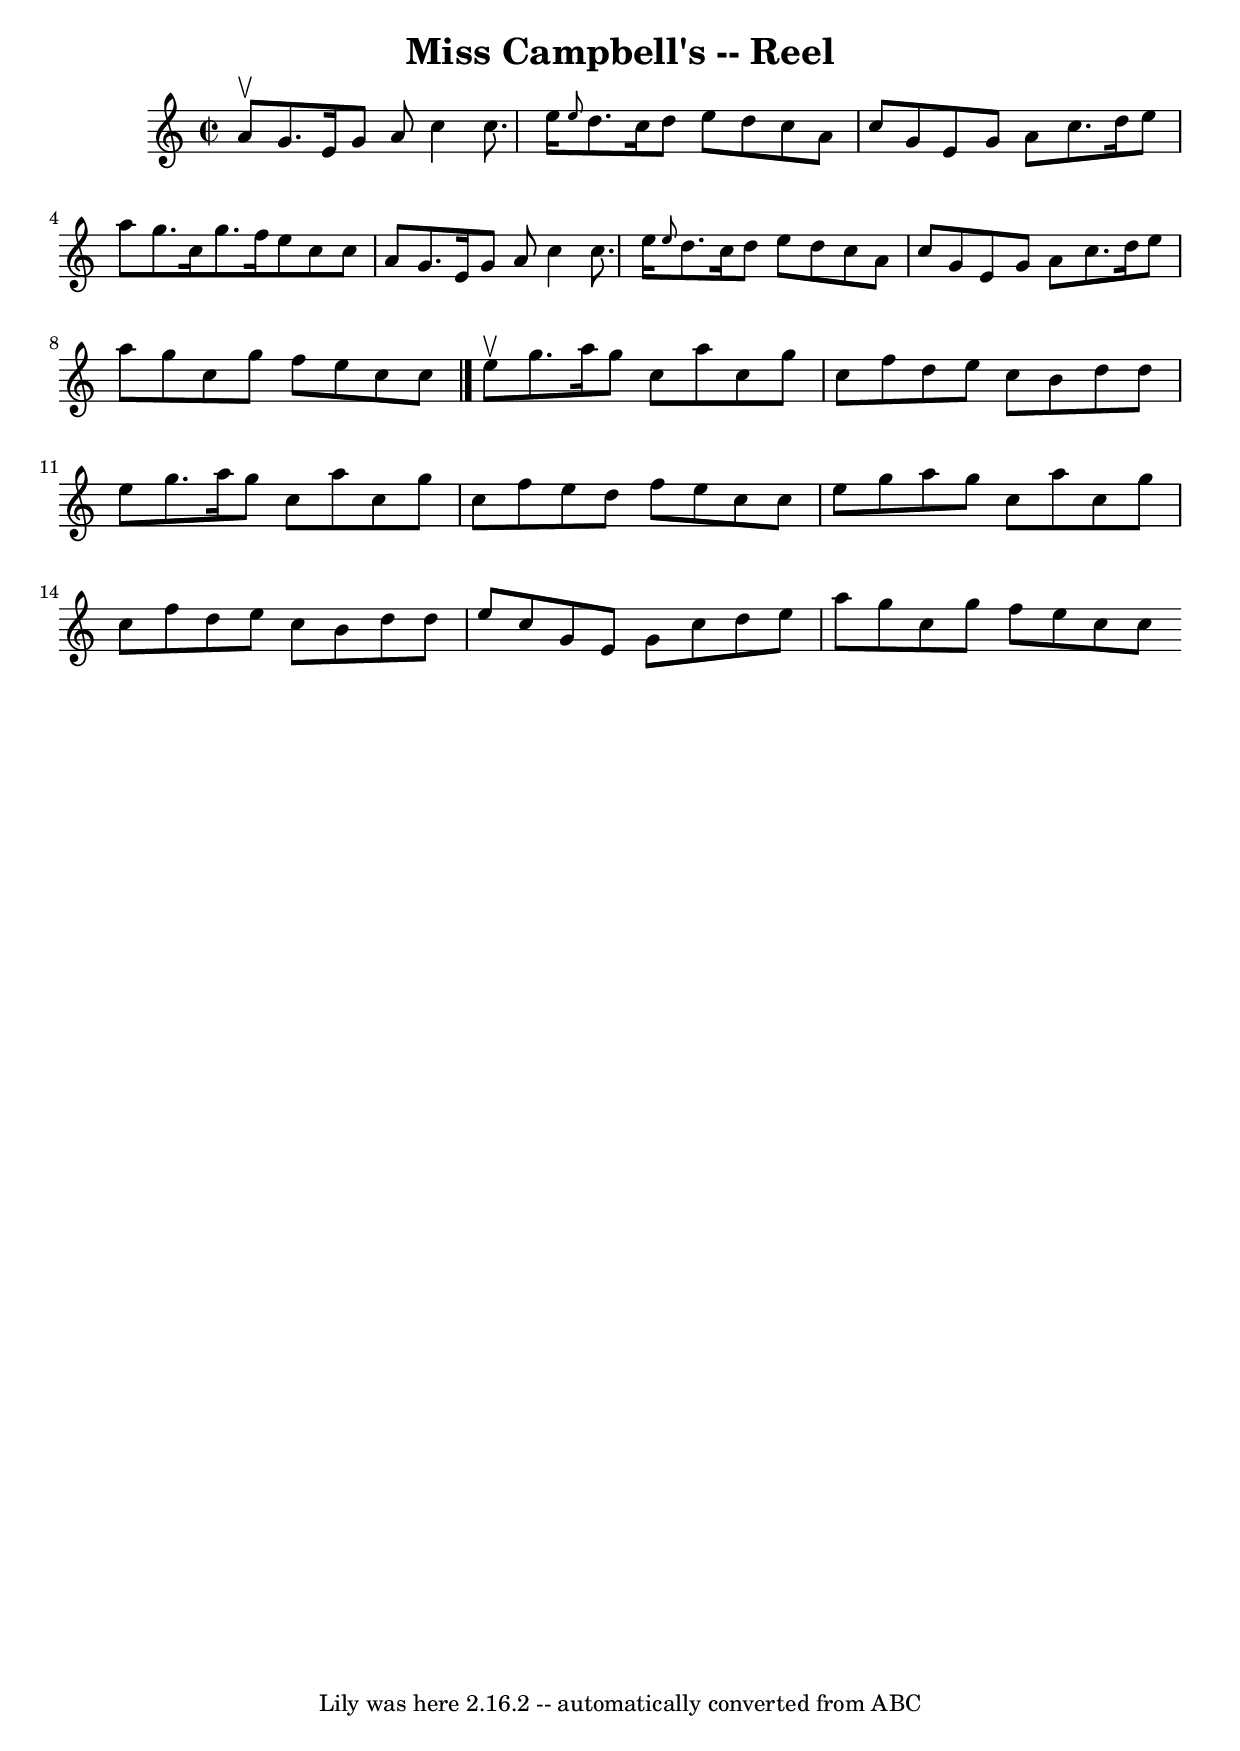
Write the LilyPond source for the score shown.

\version "2.16.2"
\include "Mammoth.ily"
\header {
  %% book = "Ryan's Mammoth Collection"
  crossRefNumber = "1"
  footnotes = "\\\\140"
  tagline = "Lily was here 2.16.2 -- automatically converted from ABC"
  title = "Miss Campbell's -- Reel"

}
voicedefault =  {


  \override Staff.TimeSignature #'style = #'C
  \time 2/2    \key c \major a'8^\upbow   |
  g'8. e'16 g'8 a'8 c''4 c''8. e''16     |
  \grace { e''8   	 } d''8. c''16 d''8 e''8 d''8 c''8 a'8 c''8      |
  g'8 e'8 g'8 a'8 c''8. d''16 e''8 a''8     |
  g''8. c''16 g''8. f''16 e''8 c''8 c''8 a'8     |
  g'8. e'16 g'8 a'8 c''4 c''8. e''16     |
  \grace { e''8   	 } d''8. c''16 d''8 e''8 d''8 c''8 a'8 c''8      |
  g'8 e'8 g'8 a'8 c''8. d''16 e''8 a''8     |
  g''8 c''8 g''8 f''8 e''8 c''8 c''8    \bar "|." e''8^\upbow  |
  g''8. a''16 g''8 c''8 a''8 c''8 g''8 c''8     |
  f''8 d''8 e''8 c''8 b'8 d''8 d''8 e''8     |
  g''8. a''16 g''8 c''8 a''8 c''8 g''8 c''8     |
  f''8 e''8 d''8 f''8 e''8 c''8 c''8 e''8     |
  g''8 a''8 g''8 c''8 a''8 c''8 g''8 c''8     |
  f''8 d''8 e''8 c''8 b'8 d''8 d''8 e''8     |
  c''8 g'8 e'8 g'8 c''8 d''8 e''8 a''8     |
  g''8 c''8 g''8 f''8 e''8 c''8 c''8    \bar " |."   

}

\score{
  <<

    \context Staff="default"
    {
      \voicedefault 
      
    }

  >>
  \layout {
    
  }
  \midi {
  }

}
